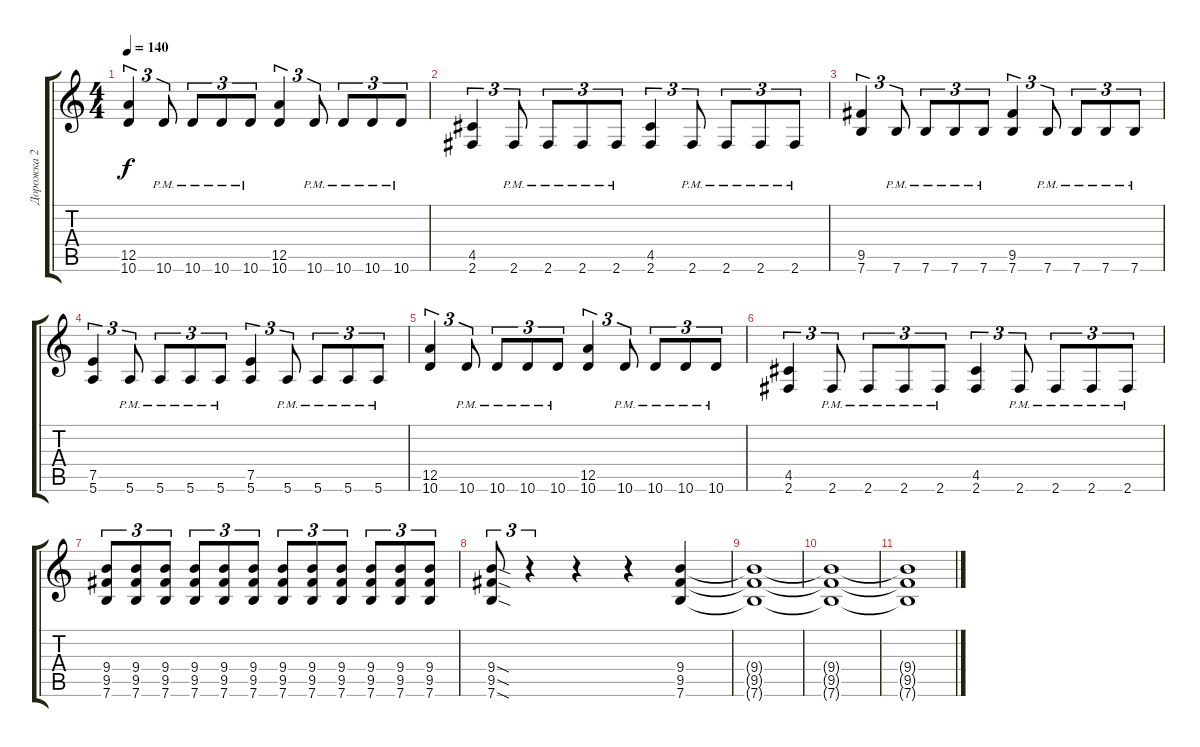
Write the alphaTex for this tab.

\track ("Дорожка 2" "Дорожка 2") {instrument overdrivenguitar}
\staff {score tabs}
\tuning (E4 B3 G3 D3 A2 E2) {hide}
\ts (4 4)
\tempo 140
\clef g2
\ks c
(12.5 10.6).4{tu (3 2) dy f} 10.6{pm}.8{tu (3 2)} 10.6{pm}.8{tu (3 2)} 10.6{pm}.8{tu (3 2)} 10.6{pm}.8{tu (3 2)} (12.5 10.6).4{tu (3 2)} 10.6{pm}.8{tu (3 2)} 10.6{pm}.8{tu (3 2)} 10.6{pm}.8{tu (3 2)} 10.6{pm}.8{tu (3 2)} |
(4.5 2.6).4{tu (3 2)} 2.6{pm}.8{tu (3 2)} 2.6{pm}.8{tu (3 2)} 2.6{pm}.8{tu (3 2)} 2.6{pm}.8{tu (3 2)} (4.5 2.6).4{tu (3 2)} 2.6{pm}.8{tu (3 2)} 2.6{pm}.8{tu (3 2)} 2.6{pm}.8{tu (3 2)} 2.6{pm}.8{tu (3 2)} |
(9.5 7.6).4{tu (3 2)} 7.6{pm}.8{tu (3 2)} 7.6{pm}.8{tu (3 2)} 7.6{pm}.8{tu (3 2)} 7.6{pm}.8{tu (3 2)} (9.5 7.6).4{tu (3 2)} 7.6{pm}.8{tu (3 2)} 7.6{pm}.8{tu (3 2)} 7.6{pm}.8{tu (3 2)} 7.6{pm}.8{tu (3 2)} |
(7.5 5.6).4{tu (3 2)} 5.6{pm}.8{tu (3 2)} 5.6{pm}.8{tu (3 2)} 5.6{pm}.8{tu (3 2)} 5.6{pm}.8{tu (3 2)} (7.5 5.6).4{tu (3 2)} 5.6{pm}.8{tu (3 2)} 5.6{pm}.8{tu (3 2)} 5.6{pm}.8{tu (3 2)} 5.6{pm}.8{tu (3 2)} |
(12.5 10.6).4{tu (3 2)} 10.6{pm}.8{tu (3 2)} 10.6{pm}.8{tu (3 2)} 10.6{pm}.8{tu (3 2)} 10.6{pm}.8{tu (3 2)} (12.5 10.6).4{tu (3 2)} 10.6{pm}.8{tu (3 2)} 10.6{pm}.8{tu (3 2)} 10.6{pm}.8{tu (3 2)} 10.6{pm}.8{tu (3 2)} |
(4.5 2.6).4{tu (3 2)} 2.6{pm}.8{tu (3 2)} 2.6{pm}.8{tu (3 2)} 2.6{pm}.8{tu (3 2)} 2.6{pm}.8{tu (3 2)} (4.5 2.6).4{tu (3 2)} 2.6{pm}.8{tu (3 2)} 2.6{pm}.8{tu (3 2)} 2.6{pm}.8{tu (3 2)} 2.6{pm}.8{tu (3 2)} |
(9.4 9.5 7.6).8{tu (3 2)} (9.4 9.5 7.6).8{tu (3 2)} (9.4 9.5 7.6).8{tu (3 2)} (9.4 9.5 7.6).8{tu (3 2)} (9.4 9.5 7.6).8{tu (3 2)} (9.4 9.5 7.6).8{tu (3 2)} (9.4 9.5 7.6).8{tu (3 2)} (9.4 9.5 7.6).8{tu (3 2)} (9.4 9.5 7.6).8{tu (3 2)} (9.4 9.5 7.6).8{tu (3 2)} (9.4 9.5 7.6).8{tu (3 2)} (9.4 9.5 7.6).8{tu (3 2)} |
(9.4{sod} 9.5{sod} 7.6{sod}).8{tu (3 2)} r.4{tu (3 2)} r.4 r.4 (9.4 9.5 7.6).4 |
(9.4{t} 9.5{t} 7.6{t}).1 |
(9.4{t} 9.5{t} 7.6{t}).1 |
(9.4{t} 9.5{t} 7.6{t}).1
